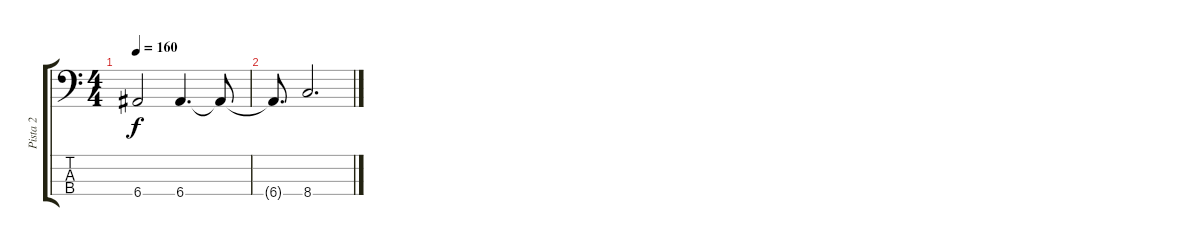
\track ("Pista 2" "Pista 2") {instrument electricbassfinger}
\staff {score tabs}
\tuning (G2 D2 A1 E1) {hide}
\ts (4 4)
\tempo 160
\clef f4
\ks c
6.4{t}.2{dy f} 6.4.4{d} 6.4{t}.8 |
6.4{t}.8{d} 8.4.2{d}
